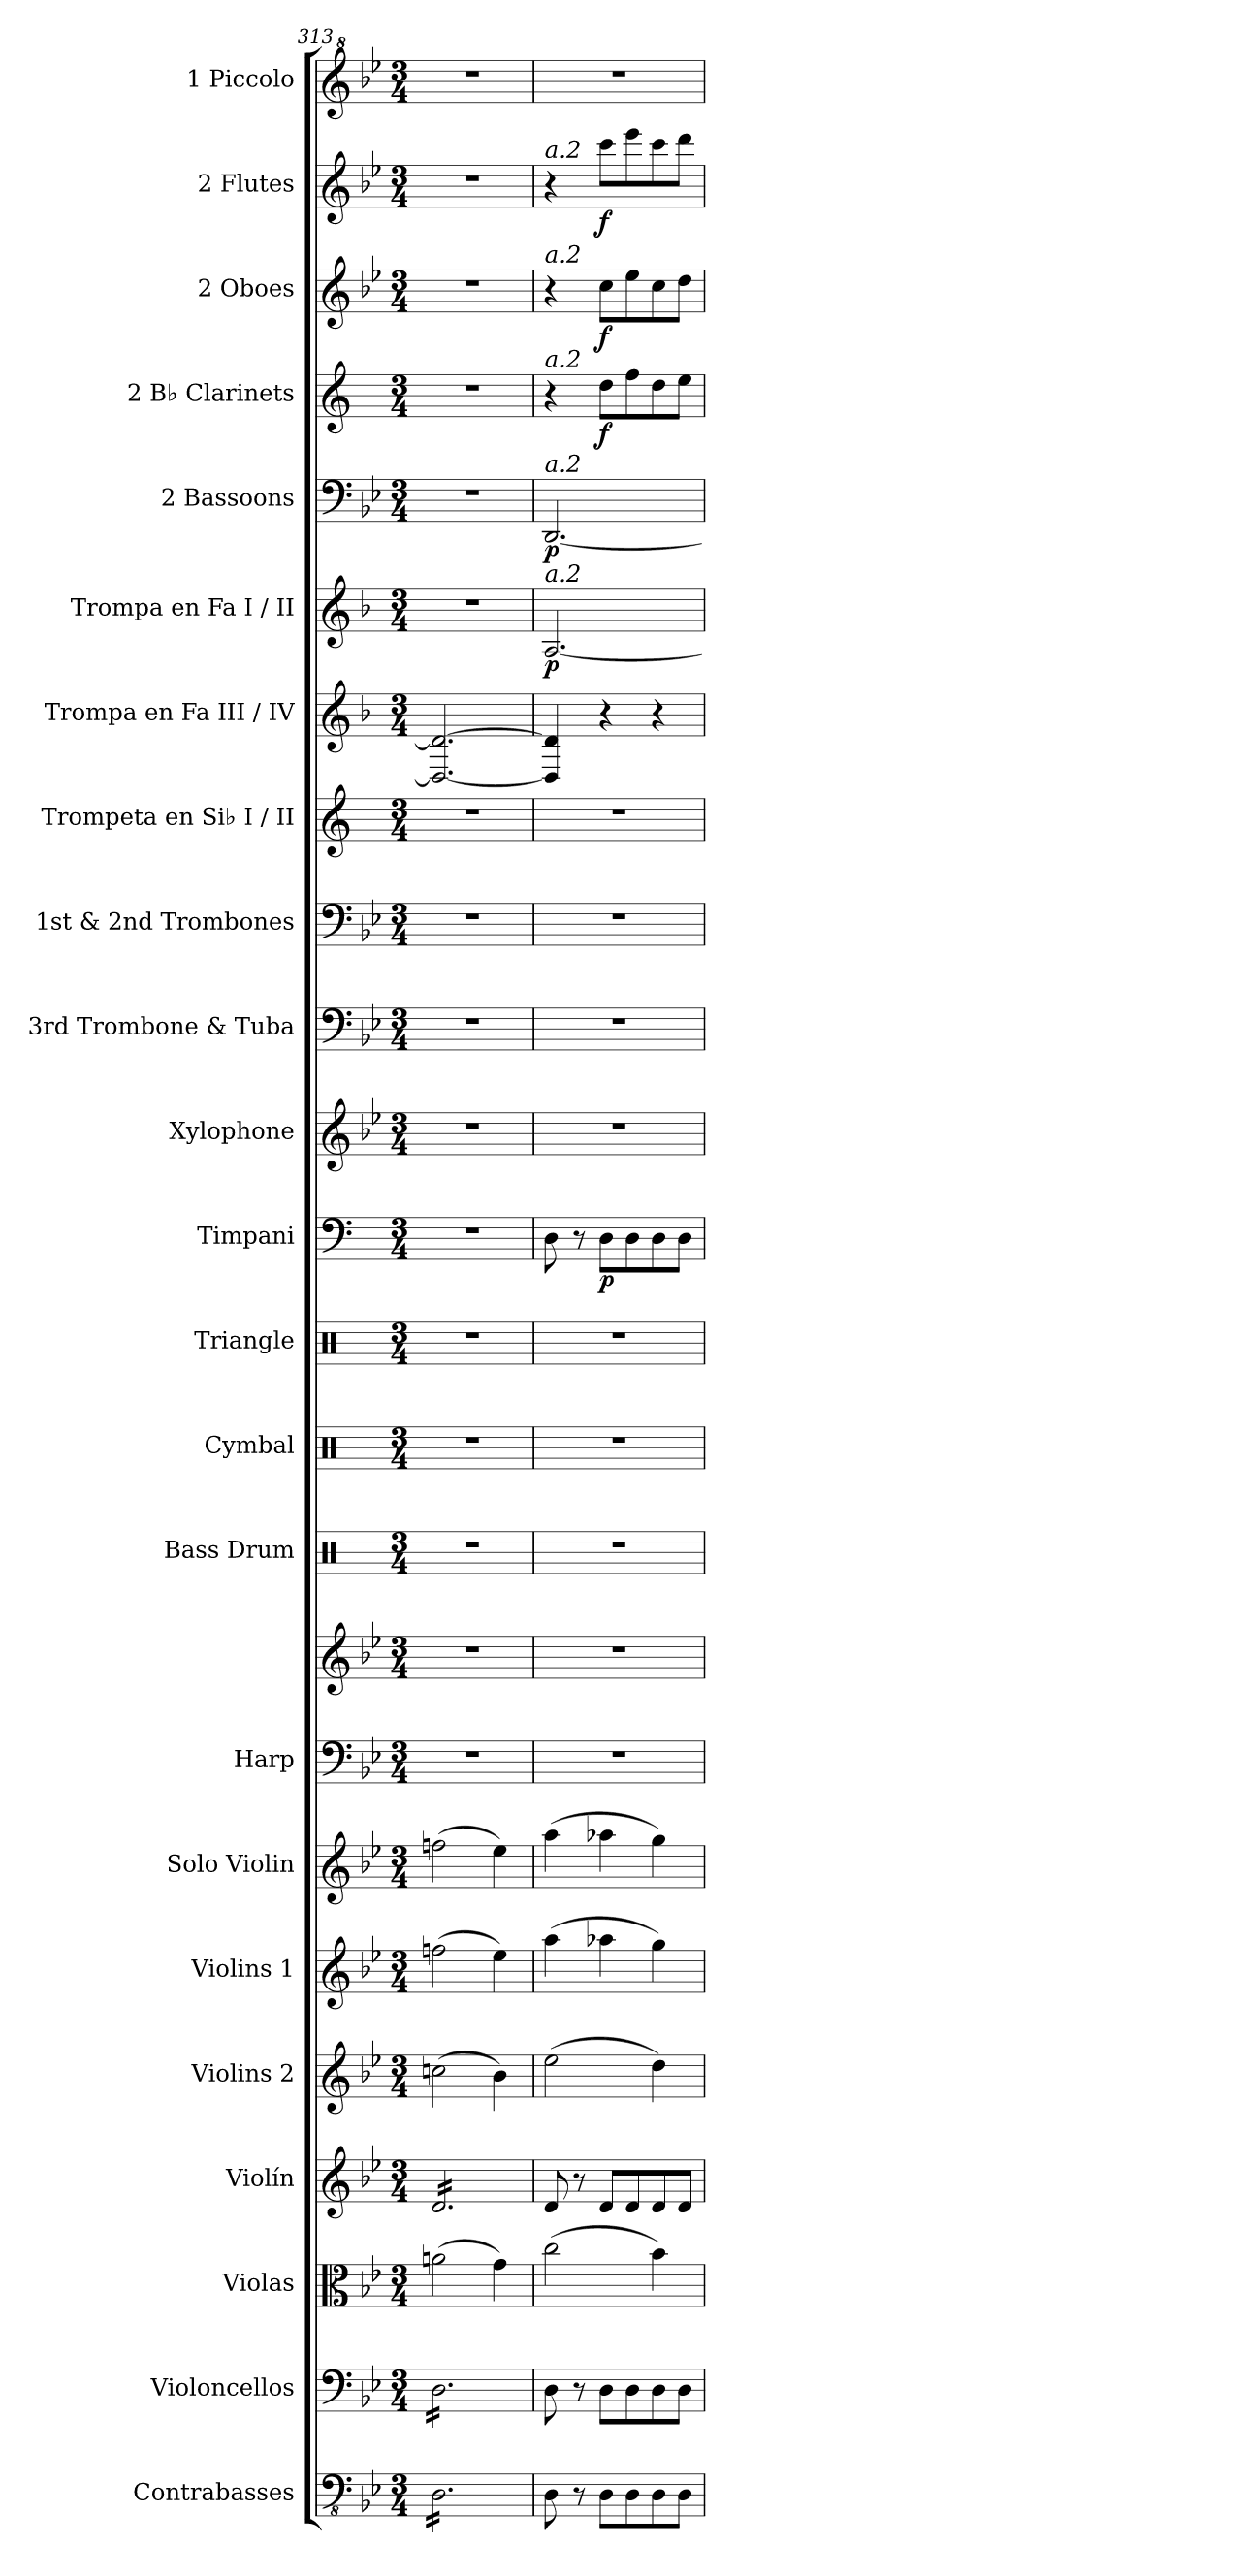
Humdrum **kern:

**kern	**kern	**kern	**kern	**kern	**kern	**kern	**kern	**kern	**kern	**kern	**kern	**kern	**dynam	**kern	**kern	**kern	**kern	**kern	**kern	**dynam	**kern	**dynam	**kern	**dynam	**kern	**dynam	**kern	**dynam	**kern
*part23	*part22	*part21	*part20	*part19	*part18	*part17	*part16	*part16	*part15	*part14	*part13	*part12	*part12	*part11	*part10	*part9	*part8	*part7	*part6	*part6	*part5	*part5	*part4	*part4	*part3	*part3	*part2	*part2	*part1
*staff24	*staff23	*staff22	*staff21	*staff20	*staff19	*staff18	*staff17	*staff16	*staff15	*staff14	*staff13	*staff12	*staff12	*staff11	*staff10	*staff9	*staff8	*staff7	*staff6	*staff6	*staff5	*staff5	*staff4	*staff4	*staff3	*staff3	*staff2	*staff2	*staff1
*I"Contrabasses	*I"Violoncellos	*I"Violas	*I"Violín	*I"Violins 2	*I"Violins 1	*I"Solo Violin	*I"Harp	*	*I"Bass Drum	*I"Cymbal	*I"Triangle	*I"Timpani	*	*I"Xylophone	*I"3rd Trombone     &amp; Tuba	*I"1st &amp; 2nd Trombones	*I"Trompeta en Si♭  I / II	*I"Trompa en Fa   III / IV	*I"Trompa en Fa I / II	*	*I"2 Bassoons	*	*I"2 B♭ Clarinets	*	*I"2 Oboes	*	*I"2 Flutes	*	*I"1 Piccolo
*I'Cbs.	*I'Vlcs.	*I'Vlas.	*I'Vln.	*I'Vlns. 2	*I'Vlns. 1	*I'S. Vln.	*I'Hrp.	*	*I'B. Dr.	*I'Cym.	*I'Trgl.	*I'Timp.	*	*I'Xyl.	*I'3rd Trb. &amp; Tba.	*I'1st &amp; 2nd    Trbs.	*I'Tpt. Si♭  I / II	*I'Trmp. Fa   III / IV	*I'Trmp. Fa I / II	*	*I'2 Bsns.	*	*I'2 B♭ Cls.	*	*I'2 Obs.	*	*I'2 Fls.	*	*I'1 Picc.
*clefFv4	*clefF4	*clefC3	*clefG2	*clefG2	*clefG2	*clefG2	*clefF4	*clefG2	*clefX	*clefX	*clefX	*clefF4	*	*clefG2	*clefF4	*clefF4	*clefG2	*clefG2	*clefG2	*	*clefF4	*	*clefG2	*	*clefG2	*	*clefG2	*	*clefG^2
*	*	*	*	*	*	*	*	*	*	*	*	*	*	*ITrd-7c-12	*	*	*ITrd1c2	*ITrd4c7	*ITrd4c7	*	*	*	*ITrd1c2	*	*	*	*	*	*ITrd-7c-12
*k[b-e-]	*k[b-e-]	*k[b-e-]	*k[b-e-]	*k[b-e-]	*k[b-e-]	*k[b-e-]	*k[b-e-]	*k[b-e-]	*k[]	*k[]	*k[]	*k[]	*	*k[b-e-]	*k[b-e-]	*k[b-e-]	*k[b-e-]	*k[b-e-]	*k[b-e-]	*	*k[b-e-]	*	*k[b-e-]	*	*k[b-e-]	*	*k[b-e-]	*	*k[b-e-]
*M3/4	*M3/4	*M3/4	*M3/4	*M3/4	*M3/4	*M3/4	*M3/4	*M3/4	*M3/4	*M3/4	*M3/4	*M3/4	*	*M3/4	*M3/4	*M3/4	*M3/4	*M3/4	*M3/4	*	*M3/4	*	*M3/4	*	*M3/4	*	*M3/4	*	*M3/4
=313	=313	=313	=313	=313	=313	=313	=313	=313	=313	=313	=313	=313	=313	=313	=313	=313	=313	=313	=313	=313	=313	=313	=313	=313	=313	=313	=313	=313	=313
*tremolo	*	*	*	*	*	*	*	*	*	*	*	*	*	*	*	*	*	*	*	*	*	*	*	*	*	*	*	*	*
*	*tremolo	*	*	*	*	*	*	*	*	*	*	*	*	*	*	*	*	*	*	*	*	*	*	*	*	*	*	*	*
*	*	*	*tremolo	*	*	*	*	*	*	*	*	*	*	*	*	*	*	*	*	*	*	*	*	*	*	*	*	*	*
16DD\LL	16D\LL	(>2an\	16d/LL	(>2ccn\	(>2ffn\	(>2ffn\	2.r	2.r	2.r	2.r	2.r	2.r	.	2.r	2.r	2.r	2.r	2.GG/_ 2.G/_	2.r	.	2.r	.	2.r	.	2.r	.	2.r	.	2.r
16DD\	16D\	.	16d/	.	.	.	.	.	.	.	.	.	.	.	.	.	.	.	.	.	.	.	.	.	.	.	.	.	.
16DD\	16D\	.	16d/	.	.	.	.	.	.	.	.	.	.	.	.	.	.	.	.	.	.	.	.	.	.	.	.	.	.
16DD\	16D\	.	16d/	.	.	.	.	.	.	.	.	.	.	.	.	.	.	.	.	.	.	.	.	.	.	.	.	.	.
16DD\	16D\	.	16d/	.	.	.	.	.	.	.	.	.	.	.	.	.	.	.	.	.	.	.	.	.	.	.	.	.	.
16DD\	16D\	.	16d/	.	.	.	.	.	.	.	.	.	.	.	.	.	.	.	.	.	.	.	.	.	.	.	.	.	.
16DD\	16D\	.	16d/	.	.	.	.	.	.	.	.	.	.	.	.	.	.	.	.	.	.	.	.	.	.	.	.	.	.
16DD\	16D\	.	16d/	.	.	.	.	.	.	.	.	.	.	.	.	.	.	.	.	.	.	.	.	.	.	.	.	.	.
16DD\	16D\	4g\)	16d/	4b-\)	4ee-\)	4ee-\)	.	.	.	.	.	.	.	.	.	.	.	.	.	.	.	.	.	.	.	.	.	.	.
16DD\	16D\	.	16d/	.	.	.	.	.	.	.	.	.	.	.	.	.	.	.	.	.	.	.	.	.	.	.	.	.	.
16DD\	16D\	.	16d/	.	.	.	.	.	.	.	.	.	.	.	.	.	.	.	.	.	.	.	.	.	.	.	.	.	.
16DD\JJ	16D\JJ	.	16d/JJ	.	.	.	.	.	.	.	.	.	.	.	.	.	.	.	.	.	.	.	.	.	.	.	.	.	.
*	*	*	*Xtremolo	*	*	*	*	*	*	*	*	*	*	*	*	*	*	*	*	*	*	*	*	*	*	*	*	*	*
*	*Xtremolo	*	*	*	*	*	*	*	*	*	*	*	*	*	*	*	*	*	*	*	*	*	*	*	*	*	*	*	*
*Xtremolo	*	*	*	*	*	*	*	*	*	*	*	*	*	*	*	*	*	*	*	*	*	*	*	*	*	*	*	*	*
!!LO:PB:g=z
=314	=314	=314	=314	=314	=314	=314	=314	=314	=314	=314	=314	=314	=314	=314	=314	=314	=314	=314	=314	=314	=314	=314	=314	=314	=314	=314	=314	=314	=314
!	!	!	!	!	!	!	!	!	!	!	!	!	!	!	!	!	!	!	!	!	!	!	!	!	!	!	!LO:TX:a:i:t=a.2	!	!
!	!	!	!	!	!	!	!	!	!	!	!	!	!	!	!	!	!	!	!	!	!	!	!	!	!LO:TX:a:i:t=a.2	!	!	!	!
!	!	!	!	!	!	!	!	!	!	!	!	!	!	!	!	!	!	!	!	!	!	!	!LO:TX:a:i:t=a.2	!	!	!	!	!	!
!	!	!	!	!	!	!	!	!	!	!	!	!	!	!	!	!	!	!	!	!	!LO:TX:a:i:t=a.2	!	!	!	!	!	!	!	!
!	!	!	!	!	!	!	!	!	!	!	!	!	!	!	!	!	!	!	!LO:TX:a:i:t=a.2	!	!	!	!	!	!	!	!	!	!
!	!	!	!	!	!	!	!	!	!	!	!	!	!	!	!	!	!	!	!	!LO:DY:b	!	!LO:DY:b	!	!	!	!	!	!	!
8DD\	8D\	(>2cc\	8d/	(>2ee-\	(>4aa\	(>4aa\	2.r	2.r	2.r	2.r	2.r	8D\	.	2.r	2.r	2.r	2.r	4GG/] 4G/]	[2.D/	p	[2.DD/	p	4r	.	4r	.	4r	.	2.r
8r	8r	.	8r	.	.	.	.	.	.	.	.	8r	.	.	.	.	.	.	.	.	.	.	.	.	.	.	.	.	.
!	!	!	!	!	!	!	!	!	!	!	!	!	!LO:DY:b	!	!	!	!	!	!	!	!	!	!	!LO:DY:b	!	!LO:DY:b	!	!LO:DY:b	!
8DD\L	8D\L	.	8d/L	.	4aa-X\	4aa-X\	.	.	.	.	.	8D\L	p	.	.	.	.	4r	.	.	.	.	8cc\L	f	8cc\L	f	8ccc\L	f	.
8DD\	8D\	.	8d/	.	.	.	.	.	.	.	.	8D\	.	.	.	.	.	.	.	.	.	.	8ee-\	.	8ee-\	.	8eee-\	.	.
8DD\	8D\	4b-\)	8d/	4dd\)	4gg\)	4gg\)	.	.	.	.	.	8D\	.	.	.	.	.	4r	.	.	.	.	8cc\	.	8cc\	.	8ccc\	.	.
8DD\J	8D\J	.	8d/J	.	.	.	.	.	.	.	.	8D\J	.	.	.	.	.	.	.	.	.	.	8dd\J	.	8dd\J	.	8ddd\J	.	.
=	=	=	=	=	=	=	=	=	=	=	=	=	=	=	=	=	=	=	=	=	=	=	=	=	=	=	=	=	=
*-	*-	*-	*-	*-	*-	*-	*-	*-	*-	*-	*-	*-	*-	*-	*-	*-	*-	*-	*-	*-	*-	*-	*-	*-	*-	*-	*-	*-	*-
